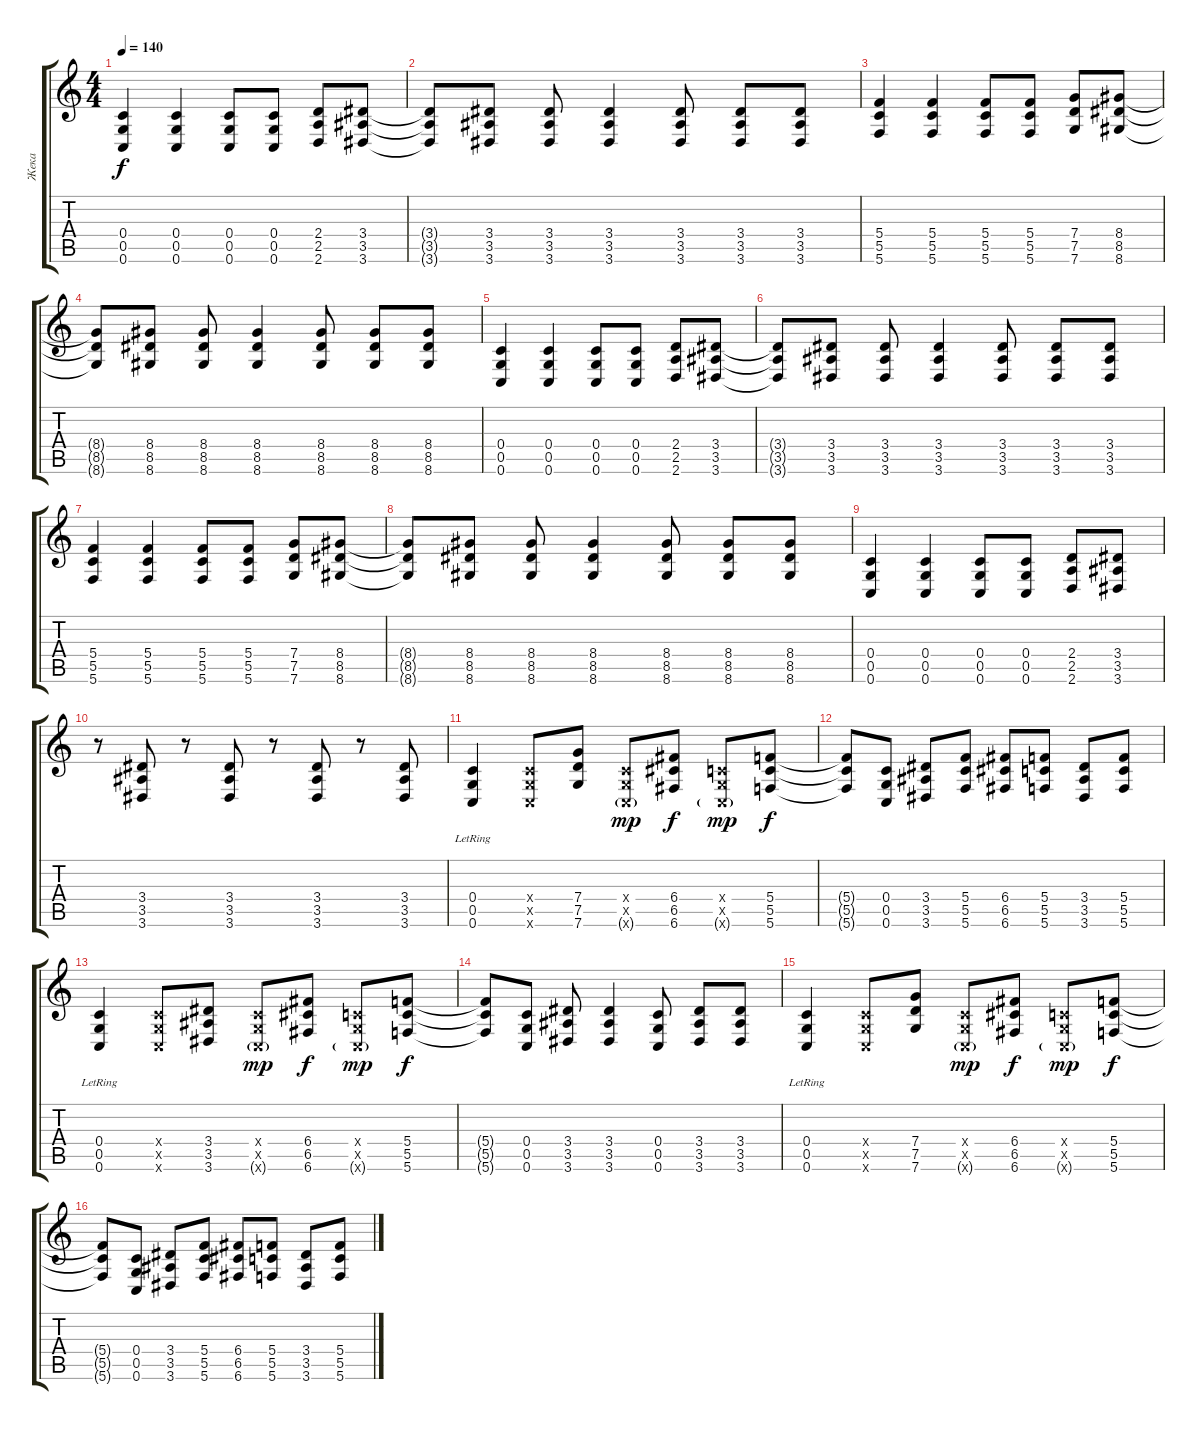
\track ("Жека" "Жека") {instrument overdrivenguitar}
\staff {score tabs}
\tuning (D4 A3 F3 C3 G2 C2) {hide}
\ts (4 4)
\tempo 140
\clef g2
\ks c
(0.4 0.5 0.6).4{dy f} (0.4 0.5 0.6).4 (0.4 0.5 0.6).8 (0.4 0.5 0.6).8 (2.4 2.5 2.6).8 (3.4 3.5 3.6).8 |
(3.4{t} 3.5{t} 3.6{t}).8 (3.4 3.5 3.6).8 (3.4 3.5 3.6).8 (3.4 3.5 3.6).4 (3.4 3.5 3.6).8 (3.4 3.5 3.6).8 (3.4 3.5 3.6).8 |
(5.4 5.5 5.6).4 (5.4 5.5 5.6).4 (5.4 5.5 5.6).8 (5.4 5.5 5.6).8 (7.4 7.5 7.6).8 (8.4 8.5 8.6).8 |
(8.4{t} 8.5{t} 8.6{t}).8 (8.4 8.5 8.6).8 (8.4 8.5 8.6).8 (8.4 8.5 8.6).4 (8.4 8.5 8.6).8 (8.4 8.5 8.6).8 (8.4 8.5 8.6).8 |
(0.4 0.5 0.6).4 (0.4 0.5 0.6).4 (0.4 0.5 0.6).8 (0.4 0.5 0.6).8 (2.4 2.5 2.6).8 (3.4 3.5 3.6).8 |
(3.4{t} 3.5{t} 3.6{t}).8 (3.4 3.5 3.6).8 (3.4 3.5 3.6).8 (3.4 3.5 3.6).4 (3.4 3.5 3.6).8 (3.4 3.5 3.6).8 (3.4 3.5 3.6).8 |
(5.4 5.5 5.6).4 (5.4 5.5 5.6).4 (5.4 5.5 5.6).8 (5.4 5.5 5.6).8 (7.4 7.5 7.6).8 (8.4 8.5 8.6).8 |
(8.4{t} 8.5{t} 8.6{t}).8 (8.4 8.5 8.6).8 (8.4 8.5 8.6).8 (8.4 8.5 8.6).4 (8.4 8.5 8.6).8 (8.4 8.5 8.6).8 (8.4 8.5 8.6).8 |
(0.4 0.5 0.6).4 (0.4 0.5 0.6).4 (0.4 0.5 0.6).8 (0.4 0.5 0.6).8 (2.4 2.5 2.6).8 (3.4 3.5 3.6).8 |
r.8 (3.4 3.5 3.6).8 r.8 (3.4 3.5 3.6).8 r.8 (3.4 3.5 3.6).8 r.8 (3.4 3.5 3.6).8 |
(0.4{lr} 0.5{lr} 0.6{lr}).4 (0.4{x} 0.5{x} 0.6{x}).8 (7.4 7.5 7.6).8 (0.4{x} 0.5{x} 0.6{g x}).8{dy mp} (6.4 6.5 6.6).8{dy f} (0.4{x} 0.5{x} 0.6{g x}).8{dy mp} (5.4 5.5 5.6).8{dy f} |
(5.4{t} 5.5{t} 5.6{t}).8 (0.4 0.5 0.6).8 (3.4 3.5 3.6).8 (5.4 5.5 5.6).8 (6.4 6.5 6.6).8 (5.4 5.5 5.6).8 (3.4 3.5 3.6).8 (5.4 5.5 5.6).8 |
(0.4{lr} 0.5{lr} 0.6{lr}).4 (0.4{x} 0.5{x} 0.6{x}).8 (3.4 3.5 3.6).8 (0.4{x} 0.5{x} 0.6{g x}).8{dy mp} (6.4 6.5 6.6).8{dy f} (0.4{x} 0.5{x} 0.6{g x}).8{dy mp} (5.4 5.5 5.6).8{dy f} |
(5.4{t} 5.5{t} 5.6{t}).8 (0.4 0.5 0.6).8 (3.4 3.5 3.6).8 (3.4 3.5 3.6).4 (0.4 0.5 0.6).8 (3.4 3.5 3.6).8 (3.4 3.5 3.6).8 |
(0.4{lr} 0.5{lr} 0.6{lr}).4 (0.4{x} 0.5{x} 0.6{x}).8 (7.4 7.5 7.6).8 (0.4{x} 0.5{x} 0.6{g x}).8{dy mp} (6.4 6.5 6.6).8{dy f} (0.4{x} 0.5{x} 0.6{g x}).8{dy mp} (5.4 5.5 5.6).8{dy f} |
(5.4{t} 5.5{t} 5.6{t}).8 (0.4 0.5 0.6).8 (3.4 3.5 3.6).8 (5.4 5.5 5.6).8 (6.4 6.5 6.6).8 (5.4 5.5 5.6).8 (3.4 3.5 3.6).8 (5.4 5.5 5.6).8
